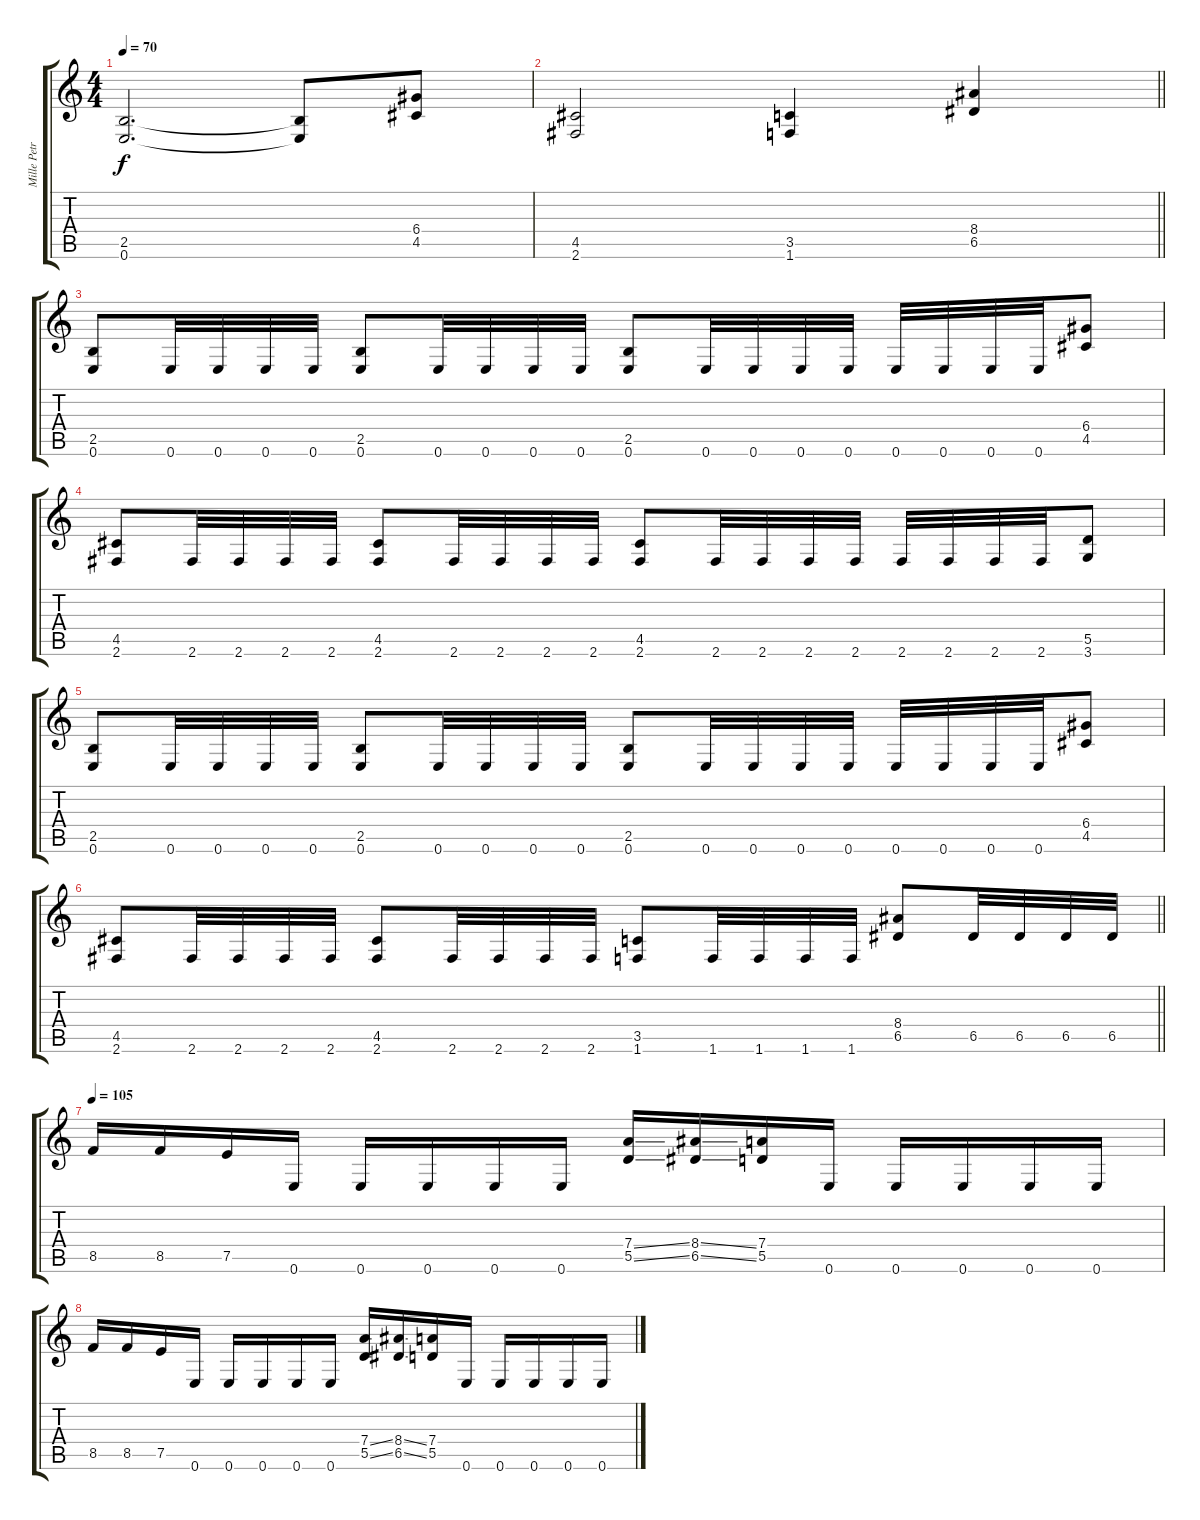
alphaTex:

\track ("Mille Petrozza" "Mille Petr") {instrument distortionguitar}
\staff {score tabs}
\tuning (E4 B3 G3 D3 A2 E2) {hide}
\ts (4 4)
\tempo 70
\clef g2
\ks c
(2.5 0.6).2{d dy f} (2.5{t} 0.6{t}).8 (6.4 4.5).8 |
\barLineRight lightlight
(4.5 2.6).2 (3.5 1.6).4 (8.4 6.5).4 |
(2.5 0.6).8 0.6.32 0.6.32 0.6.32 0.6.32 (2.5 0.6).8 0.6.32 0.6.32 0.6.32 0.6.32 (2.5 0.6).8 0.6.32 0.6.32 0.6.32 0.6.32 0.6.32 0.6.32 0.6.32 0.6.32 (6.4 4.5).8 |
(4.5 2.6).8 2.6.32 2.6.32 2.6.32 2.6.32 (4.5 2.6).8 2.6.32 2.6.32 2.6.32 2.6.32 (4.5 2.6).8 2.6.32 2.6.32 2.6.32 2.6.32 2.6.32 2.6.32 2.6.32 2.6.32 (5.5 3.6).8 |
(2.5 0.6).8 0.6.32 0.6.32 0.6.32 0.6.32 (2.5 0.6).8 0.6.32 0.6.32 0.6.32 0.6.32 (2.5 0.6).8 0.6.32 0.6.32 0.6.32 0.6.32 0.6.32 0.6.32 0.6.32 0.6.32 (6.4 4.5).8 |
\barLineRight lightlight
(4.5 2.6).8 2.6.32 2.6.32 2.6.32 2.6.32 (4.5 2.6).8 2.6.32 2.6.32 2.6.32 2.6.32 (3.5 1.6).8 1.6.32 1.6.32 1.6.32 1.6.32 (8.4 6.5).8 6.5.32 6.5.32 6.5.32 6.5.32 |
\tempo 105
8.5.16 8.5.16 7.5.16 0.6.16 0.6.16 0.6.16 0.6.16 0.6.16 (7.4{ss} 5.5{ss}).16 (8.4{ss} 6.5{ss}).16 (7.4 5.5).16 0.6.16 0.6.16 0.6.16 0.6.16 0.6.16 |
8.5.16 8.5.16 7.5.16 0.6.16 0.6.16 0.6.16 0.6.16 0.6.16 (7.4{ss} 5.5{ss}).16 (8.4{ss} 6.5{ss}).16 (7.4 5.5).16 0.6.16 0.6.16 0.6.16 0.6.16 0.6.16
